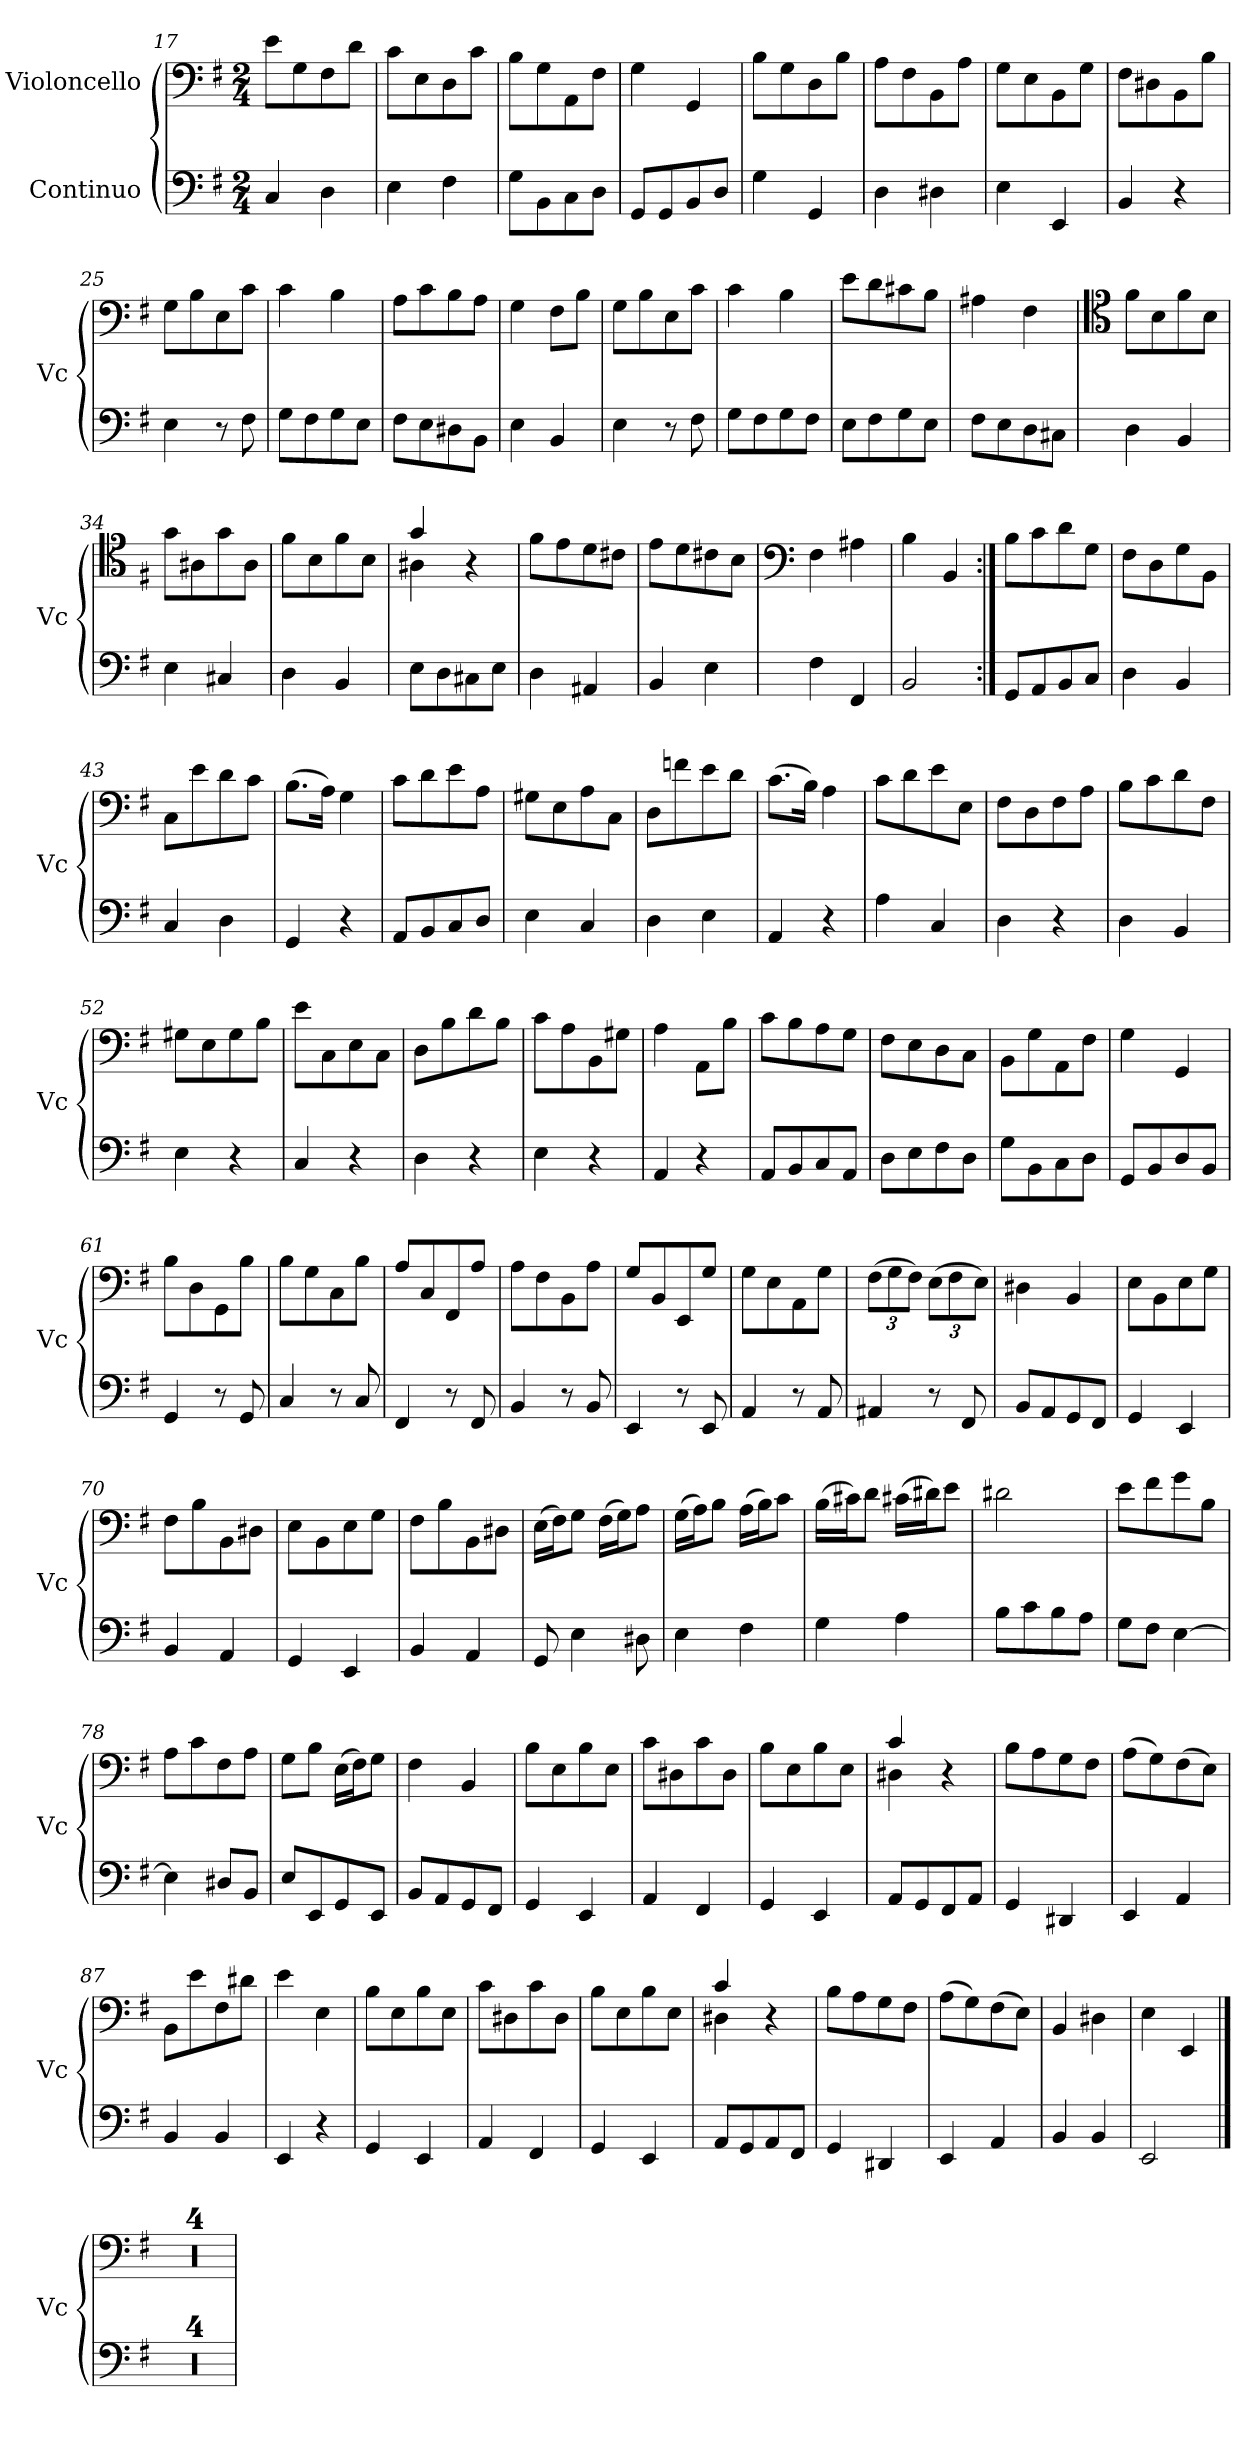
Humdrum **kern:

**kern	**kern	**dynam
*part2	*part1	*part1
*staff2	*staff1	*staff1
*I"Continuo	*I"Violoncello	*
*	*I'Vc	*
*clefF4	*clefF4	*
*k[f#]	*k[f#]	*
*M2/4	*M2/4	*
=17	=17	=17
4C/	8e\L	.
.	8G\	.
4D\	8F#\	.
.	8d\J	.
=18	=18	=18
4E\	8c\L	.
.	8E\	.
4F#\	8D\	.
.	8c\J	.
=19	=19	=19
8G\L	8B\L	.
8BB\	8G\	.
8C\	8AA\	.
8D\J	8F#\J	.
=20	=20	=20
8GG/L	4G\	.
8GG/	.	.
8BB/	4GG/	.
8D/J	.	.
=21	=21	=21
4G\	8B\L	.
.	8G\	.
4GG/	8D\	.
.	8B\J	.
=22	=22	=22
4D\	8A\L	.
.	8F#\	.
4D#X\	8BB\	.
.	8A\J	.
=23	=23	=23
4E\	8G\L	.
.	8E\	.
4EE/	8BB\	.
.	8G\J	.
=24	=24	=24
4BB/	8F#\L	.
.	8D#X\	.
4r	8BB\	.
.	8B\J	.
=25	=25	=25
4E\	8G\L	.
.	8B\	.
8r	8E\	.
8F#\	8c\J	.
=26	=26	=26
8G\L	4c\	.
8F#\	.	.
8G\	4B\	.
8E\J	.	.
=27	=27	=27
8F#\L	8A\L	.
8E\	8c\	.
8D#X\	8B\	.
8BB\J	8A\J	.
=28	=28	=28
4E\	4G\	.
4BB/	8F#\L	.
.	8B\J	.
=29	=29	=29
4E\	8G\L	.
.	8B\	.
8r	8E\	.
8F#\	8c\J	.
=30	=30	=30
8G\L	4c\	.
8F#\	.	.
8G\	4B\	.
8F#\J	.	.
=31	=31	=31
8E\L	8e\L	.
8F#\	8d\	.
8G\	8c#X\	.
8E\J	8B\J	.
=32	=32	=32
8F#\L	4A#X\	.
8E\	.	.
8D\	4F#\	.
8C#X\J	.	.
=33	=33	=33
*	*clefC4	*
4D\	8f#\L	.
.	8B\	.
4BB/	8f#\	.
.	8B\J	.
=34	=34	=34
4E\	8g\L	.
.	8A#X\	.
4C#X/	8g\	.
.	8A#\J	.
=35	=35	=35
4D\	8f#\L	.
.	8B\	.
4BB/	8f#\	.
.	8B\J	.
=36	=36	=36
*	*^	*
8E\L	4g/	4A#X\	.
8D\	.	.	.
8C#X\	4r	4ryy	.
8E\J	.	.	.
*	*v	*v	*
=37	=37	=37
4D\	8f#\L	.
.	8e\	.
4AA#X/	8d\	.
.	8c#X\J	.
=38	=38	=38
4BB/	8e\L	.
.	8d\	.
4E\	8c#X\	.
.	8B\J	.
=39	=39	=39
*	*clefF4	*
4F#\	4F#\	.
4FF#/	4A#X\	.
=40	=40	=40
2BB/	4B\	.
.	4BB/	.
=41:|!	=41:|!	=41:|!
8GG/L	8B\L	.
8AA/	8c\	.
8BB/	8d\	.
8C/J	8G\J	.
=42	=42	=42
4D\	8F#\L	.
.	8D\	.
4BB/	8G\	.
.	8BB\J	.
=43	=43	=43
4C/	8C\L	.
.	8e\	.
4D\	8d\	.
.	8c\J	.
=44	=44	=44
4GG/	(>8.B\L	.
.	16A\Jk)	.
4r	4G\	.
=45	=45	=45
8AA/L	8c\L	.
8BB/	8d\	.
8C/	8e\	.
8D/J	8A\J	.
=46	=46	=46
4E\	8G#X\L	.
.	8E\	.
4C/	8A\	.
.	8C\J	.
=47	=47	=47
4D\	8D\L	.
.	8fn\	.
4E\	8e\	.
.	8d\J	.
=48	=48	=48
4AA/	(>8.c\L	.
.	16B\Jk)	.
4r	4A\	.
=49	=49	=49
4A\	8c\L	.
.	8d\	.
4C/	8e\	.
.	8E\J	.
=50	=50	=50
4D\	8F#\L	.
.	8D\	.
4r	8F#\	.
.	8A\J	.
=51	=51	=51
4D\	8B\L	.
.	8c\	.
4BB/	8d\	.
.	8F#\J	.
=52	=52	=52
4E\	8G#X\L	.
.	8E\	.
4r	8G#\	.
.	8B\J	.
=53	=53	=53
4C/	8e\L	.
.	8C\	.
4r	8E\	.
.	8C\J	.
=54	=54	=54
4D\	8D\L	.
.	8B\	.
4r	8d\	.
.	8B\J	.
=55	=55	=55
4E\	8c\L	.
.	8A\	.
4r	8BB\	.
.	8G#X\J	.
=56	=56	=56
4AA/	4A\	.
4r	8AA\L	.
.	8B\J	.
=57	=57	=57
8AA/L	8c\L	.
8BB/	8B\	.
8C/	8A\	.
8AA/J	8G\J	.
=58	=58	=58
8D\L	8F#\L	.
8E\	8E\	.
8F#\	8D\	.
8D\J	8C\J	.
=59	=59	=59
8G\L	8BB\L	.
8BB\	8G\	.
8C\	8AA\	.
8D\J	8F#\J	.
=60	=60	=60
8GG/L	4G\	.
8BB/	.	.
8D/	4GG/	.
8BB/J	.	.
=61	=61	=61
4GG/	8B\L	.
.	8D\	.
8r	8GG\	.
8GG/	8B\J	.
=62	=62	=62
4C/	8B\L	.
.	8G\	.
8r	8C\	.
8C/	8B\J	.
=63	=63	=63
4FF#/	8A/L	.
.	8C/	.
8r	8FF#/	.
8FF#/	8A/J	.
=64	=64	=64
4BB/	8A\L	.
.	8F#\	.
8r	8BB\	.
8BB/	8A\J	.
=65	=65	=65
4EE/	8G/L	.
.	8BB/	.
8r	8EE/	.
8EE/	8G/J	.
=66	=66	=66
4AA/	8G\L	.
.	8E\	.
8r	8AA\	.
8AA/	8G\J	.
=67	=67	=67
*	*Xbrackettup	*
4AA#X/	(>12F#\L	.
.	12G\	.
.	12F#\J)	.
8r	(>12E\L	.
.	12F#\	.
8FF#/	.	.
.	12E\J)	.
=68	=68	=68
8BB/L	4D#X\	.
8AA/	.	.
8GG/	4BB/	.
8FF#/J	.	.
=69	=69	=69
4GG/	8E\L	.
.	8BB\	.
4EE/	8E\	.
.	8G\J	.
=70	=70	=70
4BB/	8F#\L	.
.	8B\	.
4AA/	8BB\	.
.	8D#X\J	.
=71	=71	=71
4GG/	8E\L	.
.	8BB\	.
4EE/	8E\	.
.	8G\J	.
=72	=72	=72
4BB/	8F#\L	.
.	8B\	.
4AA/	8BB\	.
.	8D#X\J	.
=73	=73	=73
8GG/	(>16E\LL	.
.	16F#\J)	.
4E\	8G\J	.
.	(>16F#\LL	.
.	16G\J)	.
8D#X\	8A\J	.
=74	=74	=74
4E\	(>16G\LL	.
.	16A\J)	.
.	8B\J	.
4F#\	(>16A\LL	.
.	16B\J)	.
.	8c\J	.
=75	=75	=75
4G\	(>16B\LL	.
.	16c#X\J)	.
.	8d\J	.
4A\	(>16c#X\LL	.
.	16d#X\J)	.
.	8e\J	.
=76	=76	=76
8B\L	2d#X\	.
8c\	.	.
8B\	.	.
8A\J	.	.
=77	=77	=77
8G\L	8e\L	.
8F#\J	8f#\	.
[4E\	8g\	.
.	8B\J	.
=78	=78	=78
4E\]	8A\L	.
.	8c\	.
8D#X/L	8F#\	.
8BB/J	8A\J	.
=79	=79	=79
8E/L	8G\L	.
8EE/	8B\J	.
8GG/	(>16E\LL	.
.	16F#\J)	.
8EE/J	8G\J	.
=80	=80	=80
8BB/L	4F#\	.
8AA/	.	.
8GG/	4BB/	.
8FF#/J	.	.
=81	=81	=81
4GG/	8B\L	.
.	8E\	.
4EE/	8B\	.
.	8E\J	.
=82	=82	=82
4AA/	8c\L	.
.	8D#X\	.
4FF#/	8c\	.
.	8D#\J	.
=83	=83	=83
4GG/	8B\L	.
.	8E\	.
4EE/	8B\	.
.	8E\J	.
=84	=84	=84
*	*^	*
8AA/L	4c/	4D#X\	.
8GG/	.	.	.
8FF#/	4r	4ryy	.
8AA/J	.	.	.
*	*v	*v	*
=85	=85	=85
4GG/	8B\L	.
.	8A\	.
4DD#X/	8G\	.
.	8F#\J	.
=86	=86	=86
4EE/	(>8A\L	.
.	8G\)	.
4AA/	(>8F#\	.
.	8E\J)	.
=87	=87	=87
4BB/	8BB\L	.
.	8e\	.
4BB/	8F#\	.
.	8d#X\J	.
=88	=88	=88
4EE/	4e\	.
4r	4E\	.
=89	=89	=89
!	!	!LO:DY:b
4GG/	8B\L	other-dynamics
.	8E\	.
4EE/	8B\	.
.	8E\J	.
=90	=90	=90
4AA/	8c\L	.
.	8D#X\	.
4FF#/	8c\	.
.	8D#\J	.
=91	=91	=91
4GG/	8B\L	.
.	8E\	.
4EE/	8B\	.
.	8E\J	.
=92	=92	=92
*	*^	*
8AA/L	4c/	4D#X\	.
8GG/	.	.	.
8AA/	4r	4ryy	.
8FF#/J	.	.	.
*	*v	*v	*
=93	=93	=93
4GG/	8B\L	.
.	8A\	.
4DD#X/	8G\	.
.	8F#\J	.
=94	=94	=94
4EE/	(>8A\L	.
.	8G\)	.
4AA/	(>8F#\	.
.	8E\J)	.
=95	=95	=95
4BB/	4BB/	.
4BB/	4D#X\	.
=96	=96	=96
2EE/	4E\	.
.	4EE/	.
==1	==1	==1
2r	2r	.
=2	=2	=2
2r	2r	.
=3	=3	=3
2r	2r	.
=4	=4	=4
2r	2r	.
=	=	=
*-	*-	*-
